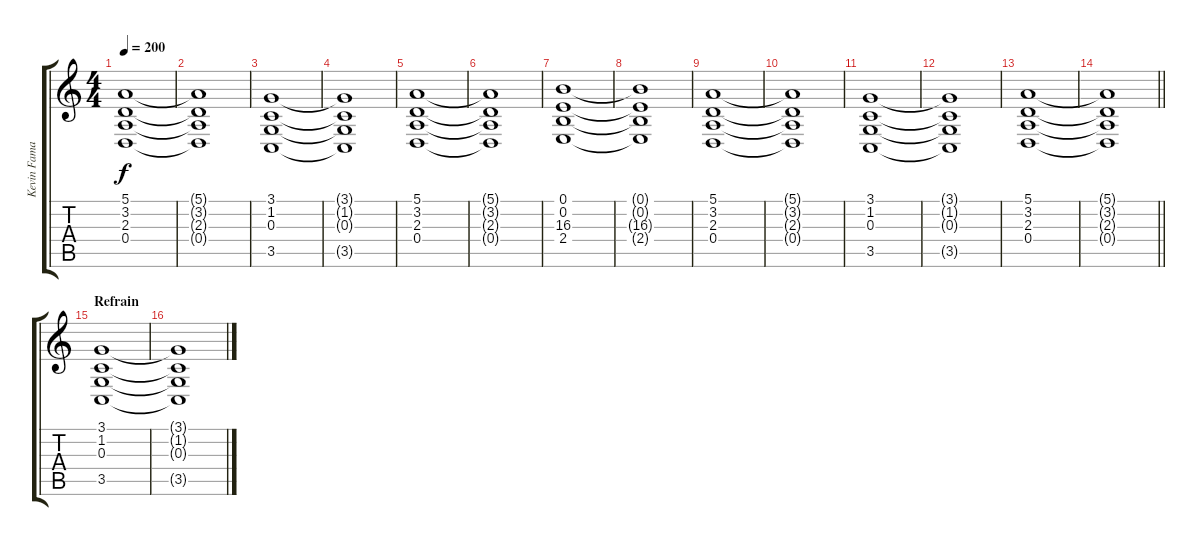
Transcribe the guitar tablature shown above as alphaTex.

\track ("Kevin Famarin (Keyboards)" "Kevin Fama") {instrument churchorgan}
\staff {score tabs}
\tuning (E4 B3 G3 D3 A2 E2) {hide}
\ts (4 4)
\tempo 200
\clef g2
\ks c
(5.1 3.2 2.3 0.4).1{dy f} |
(5.1{t} 3.2{t} 2.3{t} 0.4{t}).1 |
(3.1 1.2 0.3 3.5).1 |
(3.1{t} 1.2{t} 0.3{t} 3.5{t}).1 |
(5.1 3.2 2.3 0.4).1 |
(5.1{t} 3.2{t} 2.3{t} 0.4{t}).1 |
(0.1 0.2 16.3 2.4).1 |
(0.1{t} 0.2{t} 16.3{t} 2.4{t}).1 |
(5.1 3.2 2.3 0.4).1 |
(5.1{t} 3.2{t} 2.3{t} 0.4{t}).1 |
(3.1 1.2 0.3 3.5).1 |
(3.1{t} 1.2{t} 0.3{t} 3.5{t}).1 |
(5.1 3.2 2.3 0.4).1 |
\barLineRight lightlight
(5.1{t} 3.2{t} 2.3{t} 0.4{t}).1 |
\section ("" "Refrain")
(3.1 1.2 0.3 3.5).1 |
(3.1{t} 1.2{t} 0.3{t} 3.5{t}).1
